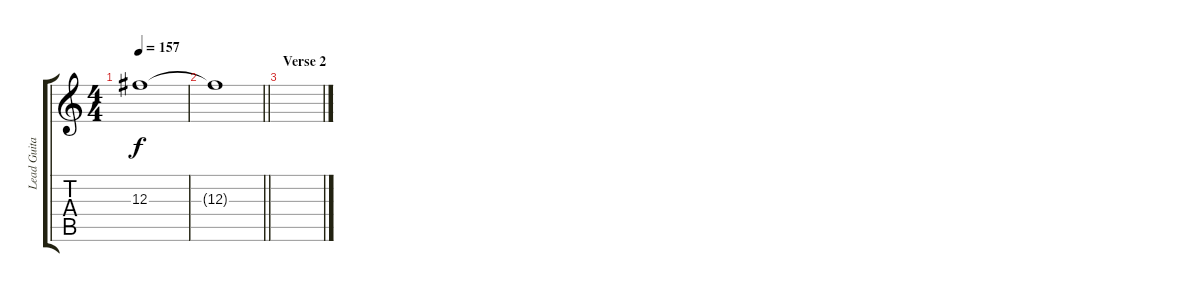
\track ("Lead Guitar" "Lead Guita") {instrument distortionguitar}
\staff {score tabs}
\tuning (Eb4 Bb3 Gb3 Db3 Ab2 Eb2) {hide}
\ts (4 4)
\tempo 157
\clef g2
\ks c
12.3.1{dy f volume 0} |
\barLineRight lightlight
12.3{t}.1 |
\section ("" "Verse 2")
